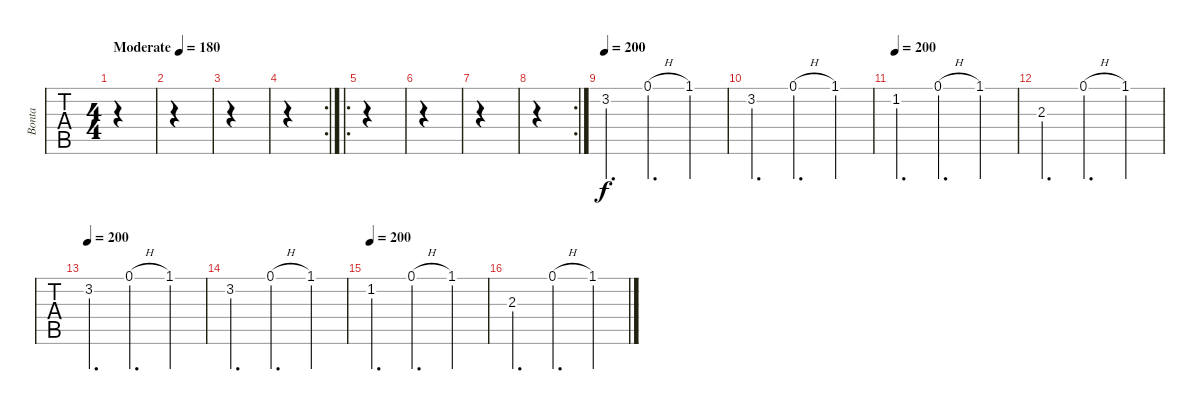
\track ("Bonta" "Bonta") {instrument electricguitarclean}
\staff {tabs}
\tuning (E4 B3 G3 D3 A2 E2) {hide}
\ts (4 4)
\tempo (180 "Moderate")
\clef g2
\ks c
|
|
|
\rc 2
|
\ro
|
|
|
\rc 2
|
\tempo 130
\tempo 200
3.2.4{d} 0.1{h}.4{d} 1.1.4 |
3.2.4{d} 0.1{h}.4{d} 1.1.4 |
\tempo 200
1.2.4{d} 0.1{h}.4{d} 1.1.4 |
2.3.4{d} 0.1{h}.4{d} 1.1.4 |
\tempo 130
\tempo 200
3.2.4{d} 0.1{h}.4{d} 1.1.4 |
3.2.4{d} 0.1{h}.4{d} 1.1.4 |
\tempo 200
1.2.4{d} 0.1{h}.4{d} 1.1.4 |
2.3.4{d} 0.1{h}.4{d} 1.1.4
